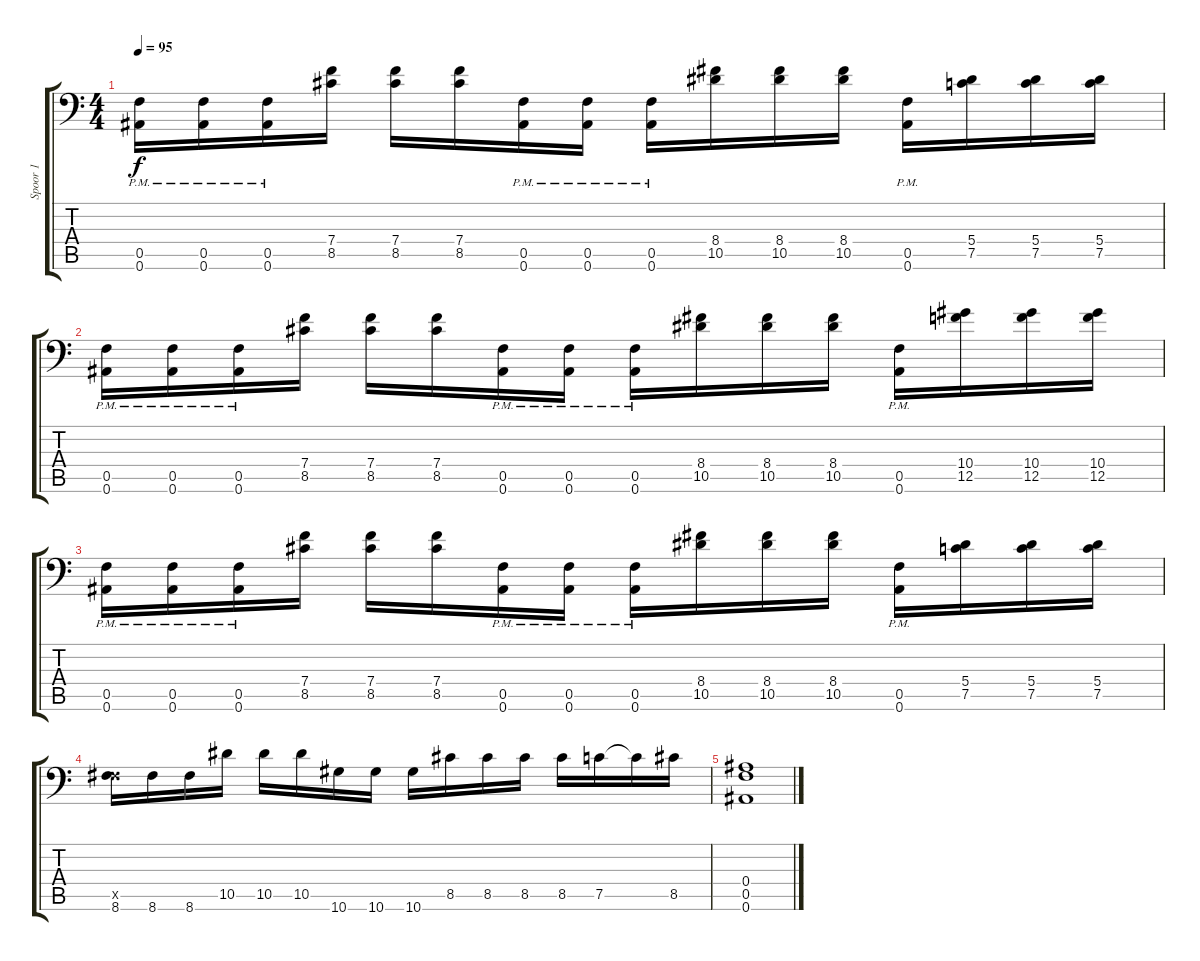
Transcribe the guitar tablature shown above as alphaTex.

\track ("Spoor 1" "Spoor 1") {instrument distortionguitar}
\staff {score tabs}
\tuning (C4 G3 Eb3 Bb2 F2 Bb1) {hide}
\ts (4 4)
\tempo 95
\clef f4
\ks c
(0.5{pm} 0.6{pm}).16{dy f} (0.5{pm} 0.6{pm}).16 (0.5{pm} 0.6{pm}).16 (7.4 8.5).16 (7.4 8.5).16 (7.4 8.5).16 (0.5{pm} 0.6{pm}).16 (0.5{pm} 0.6{pm}).16 (0.5{pm} 0.6{pm}).16 (8.4 10.5).16 (8.4 10.5).16 (8.4 10.5).16 (0.5{pm} 0.6{pm}).16 (5.4 7.5).16 (5.4 7.5).16 (5.4 7.5).16 |
(0.5{pm} 0.6{pm}).16 (0.5{pm} 0.6{pm}).16 (0.5{pm} 0.6{pm}).16 (7.4 8.5).16 (7.4 8.5).16 (7.4 8.5).16 (0.5{pm} 0.6{pm}).16 (0.5{pm} 0.6{pm}).16 (0.5{pm} 0.6{pm}).16 (8.4 10.5).16 (8.4 10.5).16 (8.4 10.5).16 (0.5{pm} 0.6{pm}).16 (10.4 12.5).16 (10.4 12.5).16 (10.4 12.5).16 |
(0.5{pm} 0.6{pm}).16 (0.5{pm} 0.6{pm}).16 (0.5{pm} 0.6{pm}).16 (7.4 8.5).16 (7.4 8.5).16 (7.4 8.5).16 (0.5{pm} 0.6{pm}).16 (0.5{pm} 0.6{pm}).16 (0.5{pm} 0.6{pm}).16 (8.4 10.5).16 (8.4 10.5).16 (8.4 10.5).16 (0.5{pm} 0.6{pm}).16 (5.4 7.5).16 (5.4 7.5).16 (5.4 7.5).16 |
(0.5{x} 8.6).16 8.6.16 8.6.16 10.5.16 10.5.16 10.5.16 10.6.16 10.6.16 10.6.16 8.5.16 8.5.16 8.5.16 8.5.16 7.5.16 7.5{t}.16 8.5.16 |
(0.4 0.5 0.6).1
